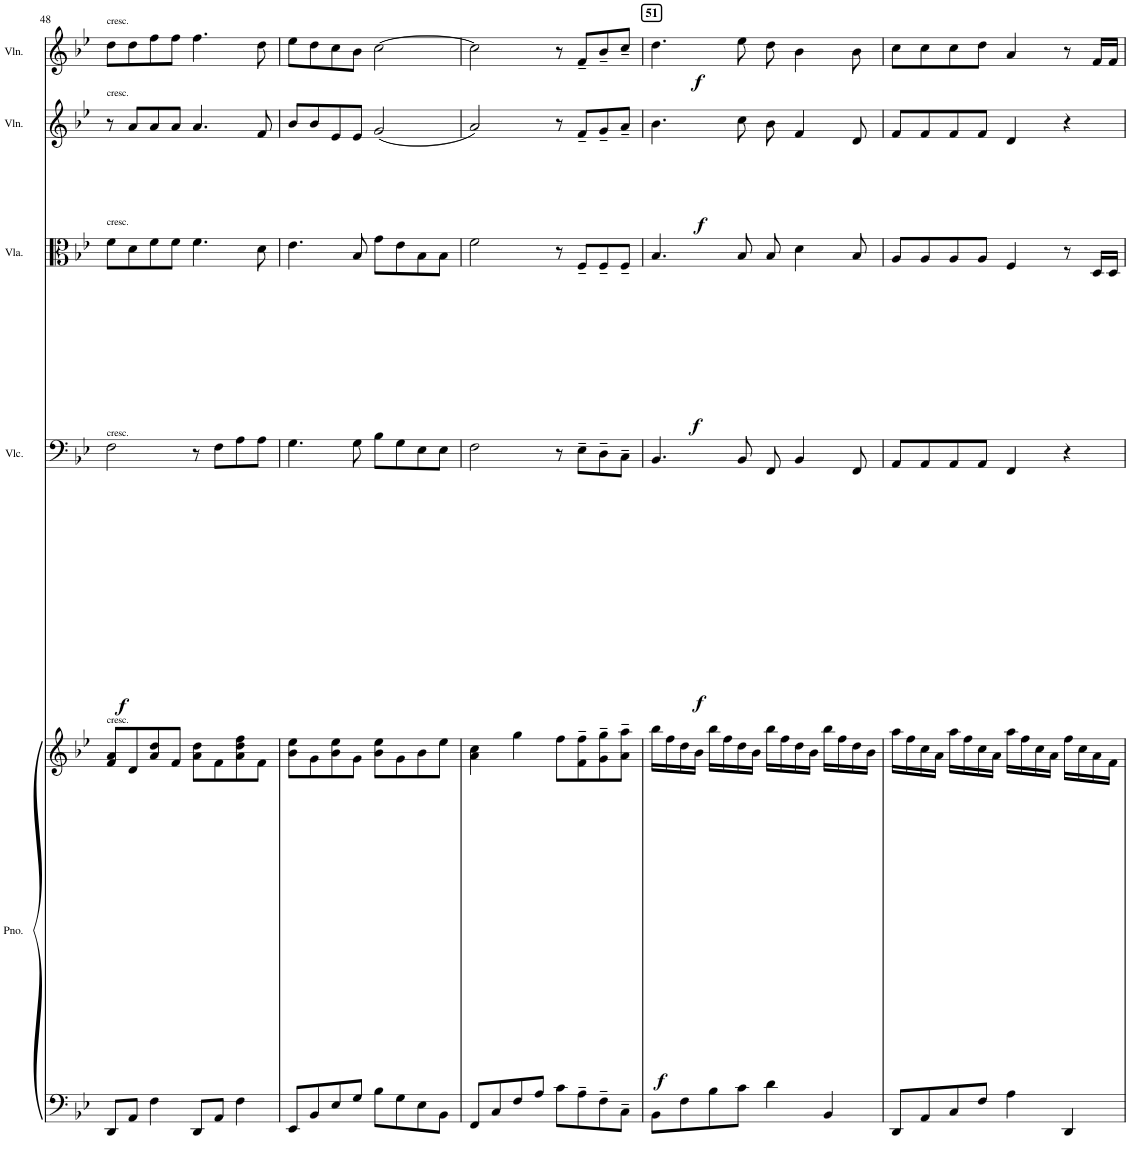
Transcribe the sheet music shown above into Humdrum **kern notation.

**kern	**kern	**dynam	**kern	**dynam	**kern	**dynam	**kern	**dynam	**kern	**dynam
*part5	*part5	*part5	*part4	*part4	*part3	*part3	*part2	*part2	*part1	*part1
*staff6	*staff5	*staff5/6	*staff4	*staff4	*staff3	*staff3	*staff2	*staff2	*staff1	*staff1
*I"Piano	*	*	*I"Violoncello	*	*I"Viola	*	*I"Violin	*	*I"Violin	*
*I'Pno.	*	*	*I'Vlc.	*	*I'Vla.	*	*I'Vln.	*	*I'Vln.	*
!!LO:PB:g=z
*clefF4	*clefG2	*	*clefF4	*	*clefC3	*	*clefG2	*	*clefG2	*
*k[b-e-]	*k[b-e-]	*	*k[b-e-]	*	*k[b-e-]	*	*k[b-e-]	*	*k[b-e-]	*
*M4/4	*M4/4	*	*M4/4	*	*M4/4	*	*M4/4	*	*M4/4	*
=48	=48	=48	=48	=48	=48	=48	=48	=48	=48	=48
!	!	!	!	!	!	!	!	!	!LO:TX:a:t=cresc.	!
!	!	!	!	!	!	!	!LO:TX:a:t=cresc.	!	!	!
!	!	!	!	!	!LO:TX:a:t=cresc.	!	!	!	!	!
!	!	!	!LO:TX:a:t=cresc.	!	!	!	!	!	!	!
!	!LO:TX:a:t=cresc.	!	!	!	!	!	!	!	!	!
!	!	!	!	!LO:DY:b	!	!	!	!	!	!
8DD/L	8f/ 8a/L	.	2F\	f	8f\L	.	8r	.	8dd\L	.
8AA/J	8d/	.	.	.	8d\	.	8a/L	.	8dd\	.
4F\	8a/ 8dd/	.	.	.	8f\	.	8a/	.	8ff\	.
.	8f/J	.	.	.	8f\J	.	8a/J	.	8ff\J	.
8DD/L	8a\ 8dd\L	.	8r	.	4.f\	.	4.a/	.	4.ff\	.
8AA/J	8f\	.	8F\L	.	.	.	.	.	.	.
4F\	8a\ 8dd\ 8ff\	.	8A\	.	.	.	.	.	.	.
.	8f\J	.	8A\J	.	8d\	.	8f/	.	8dd\	.
=49	=49	=49	=49	=49	=49	=49	=49	=49	=49	=49
8EE-/L	8b-\ 8ee-\L	.	4.G\	.	4.e-\	.	8b-/L	.	8ee-\L	.
8BB-/	8g\	.	.	.	.	.	8b-/	.	8dd\	.
8E-/	8b-\ 8ee-\	.	.	.	.	.	8e-/	.	8cc\	.
8G/J	8g\J	.	8G\	.	8B-/	.	8e-/J	.	8b-\J	.
8B-\L	8b-\ 8ee-\L	.	8B-\L	.	8g\L	.	(2g/	.	[2cc\	.
8G\	8g\	.	8G\	.	8e-\	.	.	.	.	.
8E-\	8b-\	.	8E-\	.	8B-\	.	.	.	.	.
8BB-\J	8ee-\J	.	8E-\J	.	8B-\J	.	.	.	.	.
=50	=50	=50	=50	=50	=50	=50	=50	=50	=50	=50
8FF/L	4a\ 4cc\	.	2F\	.	2f\	.	2a/)	.	2cc\]	.
8C/	.	.	.	.	.	.	.	.	.	.
8F/	4gg\	.	.	.	.	.	.	.	.	.
8A/J	.	.	.	.	.	.	.	.	.	.
!	!	!	!	!LO:DY:b	!	!LO:DY:b	!	!LO:DY:b	!	!LO:DY:b
8c\L	8ff\L	.	8r	f	8r	f	8r	f	8r	f
8A~\	8f\~ 8ff\~	.	8E-~\L	.	8F~/L	.	8f~/L	.	8f~/L	.
8F~\	8g\~ 8gg\~	.	8D~\	.	8F~/	.	8g~/	.	8b-~/	.
8C~\J	8a\~ 8aa\~J	.	8C~\J	.	8F~/J	.	8a~/J	.	8cc~/J	.
=51	=51	=51	=51	=51	=51	=51	=51	=51	=51	=51
!	!	!	!	!	!	!	!	!	!LO:TX:a:B:t=51	!
!	!	!LO:DY:b	!	!	!	!	!	!	!	!
8BB-\L	16bb-\LL	f	4.BB-/	.	4.B-/	.	4.b-\	.	4.dd\	.
.	16ff\	.	.	.	.	.	.	.	.	.
8F\	16dd\	.	.	.	.	.	.	.	.	.
.	16b-\JJ	.	.	.	.	.	.	.	.	.
8B-\	16bb-\LL	.	.	.	.	.	.	.	.	.
.	16ff\	.	.	.	.	.	.	.	.	.
8c\J	16dd\	.	8BB-/	.	8B-/	.	8cc\	.	8ee-\	.
.	16b-\JJ	.	.	.	.	.	.	.	.	.
4d\	16bb-\LL	.	8FF/	.	8B-/	.	8b-\	.	8dd\	.
.	16ff\	.	.	.	.	.	.	.	.	.
.	16dd\	.	4BB-/	.	4d\	.	4f/	.	4b-\	.
.	16b-\JJ	.	.	.	.	.	.	.	.	.
4BB-/	16bb-\LL	.	.	.	.	.	.	.	.	.
.	16ff\	.	.	.	.	.	.	.	.	.
.	16dd\	.	8FF/	.	8B-/	.	8d/	.	8b-\	.
.	16b-\JJ	.	.	.	.	.	.	.	.	.
=52	=52	=52	=52	=52	=52	=52	=52	=52	=52	=52
8DD/L	16aa\LL	.	8AA/L	.	8A/L	.	8f/L	.	8cc\L	.
.	16ff\	.	.	.	.	.	.	.	.	.
8AA/	16cc\	.	8AA/	.	8A/	.	8f/	.	8cc\	.
.	16a\JJ	.	.	.	.	.	.	.	.	.
8C/	16aa\LL	.	8AA/	.	8A/	.	8f/	.	8cc\	.
.	16ff\	.	.	.	.	.	.	.	.	.
8F/J	16cc\	.	8AA/J	.	8A/J	.	8f/J	.	8dd\J	.
.	16a\JJ	.	.	.	.	.	.	.	.	.
4A\	16aa\LL	.	4FF/	.	4F/	.	4d/	.	4a/	.
.	16ff\	.	.	.	.	.	.	.	.	.
.	16cc\	.	.	.	.	.	.	.	.	.
.	16a\JJ	.	.	.	.	.	.	.	.	.
4DD/	16ff\LL	.	4r	.	8r	.	4r	.	8r	.
.	16cc\	.	.	.	.	.	.	.	.	.
.	16a\	.	.	.	16D/LL	.	.	.	16f/LL	.
.	16f\JJ	.	.	.	16D/JJ	.	.	.	16f/JJ	.
=	=	=	=	=	=	=	=	=	=	=
*-	*-	*-	*-	*-	*-	*-	*-	*-	*-	*-
